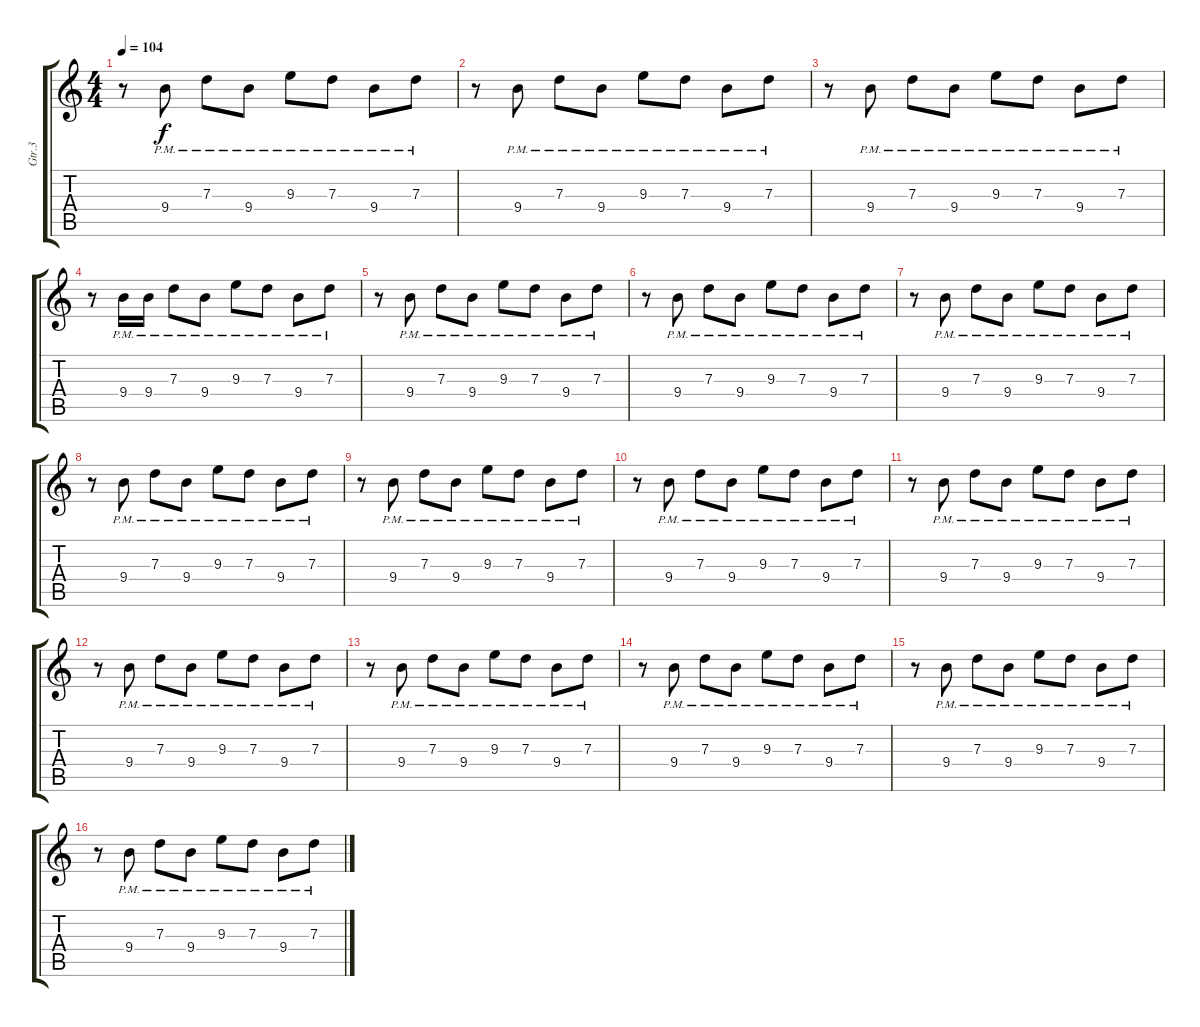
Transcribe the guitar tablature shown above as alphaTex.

\track ("Gtr.3" "Gtr.3") {instrument overdrivenguitar}
\staff {score tabs}
\tuning (E4 B3 G3 D3 A2 E2) {hide}
\ts (4 4)
\tempo 104
\clef g2
\ks c
r.8{dy f} 9.4{pm}.8 7.3{pm}.8 9.4{pm}.8 9.3{pm}.8 7.3{pm}.8 9.4{pm}.8 7.3{pm}.8 |
r.8 9.4{pm}.8 7.3{pm}.8 9.4{pm}.8 9.3{pm}.8 7.3{pm}.8 9.4{pm}.8 7.3{pm}.8 |
r.8 9.4{pm}.8 7.3{pm}.8 9.4{pm}.8 9.3{pm}.8 7.3{pm}.8 9.4{pm}.8 7.3{pm}.8 |
r.8 9.4{pm}.16 9.4{pm}.16 7.3{pm}.8 9.4{pm}.8 9.3{pm}.8 7.3{pm}.8 9.4{pm}.8 7.3{pm}.8 |
r.8 9.4{pm}.8 7.3{pm}.8 9.4{pm}.8 9.3{pm}.8 7.3{pm}.8 9.4{pm}.8 7.3{pm}.8 |
r.8 9.4{pm}.8 7.3{pm}.8 9.4{pm}.8 9.3{pm}.8 7.3{pm}.8 9.4{pm}.8 7.3{pm}.8 |
r.8 9.4{pm}.8 7.3{pm}.8 9.4{pm}.8 9.3{pm}.8 7.3{pm}.8 9.4{pm}.8 7.3{pm}.8 |
r.8 9.4{pm}.8 7.3{pm}.8 9.4{pm}.8 9.3{pm}.8 7.3{pm}.8 9.4{pm}.8 7.3{pm}.8 |
r.8 9.4{pm}.8 7.3{pm}.8 9.4{pm}.8 9.3{pm}.8 7.3{pm}.8 9.4{pm}.8 7.3{pm}.8 |
r.8 9.4{pm}.8 7.3{pm}.8 9.4{pm}.8 9.3{pm}.8 7.3{pm}.8 9.4{pm}.8 7.3{pm}.8 |
r.8 9.4{pm}.8 7.3{pm}.8 9.4{pm}.8 9.3{pm}.8 7.3{pm}.8 9.4{pm}.8 7.3{pm}.8 |
r.8 9.4{pm}.8 7.3{pm}.8 9.4{pm}.8 9.3{pm}.8 7.3{pm}.8 9.4{pm}.8 7.3{pm}.8 |
r.8 9.4{pm}.8 7.3{pm}.8 9.4{pm}.8 9.3{pm}.8 7.3{pm}.8 9.4{pm}.8 7.3{pm}.8 |
r.8 9.4{pm}.8 7.3{pm}.8 9.4{pm}.8 9.3{pm}.8 7.3{pm}.8 9.4{pm}.8 7.3{pm}.8 |
r.8 9.4{pm}.8 7.3{pm}.8 9.4{pm}.8 9.3{pm}.8 7.3{pm}.8 9.4{pm}.8 7.3{pm}.8 |
r.8 9.4{pm}.8 7.3{pm}.8 9.4{pm}.8 9.3{pm}.8 7.3{pm}.8 9.4{pm}.8 7.3{pm}.8
